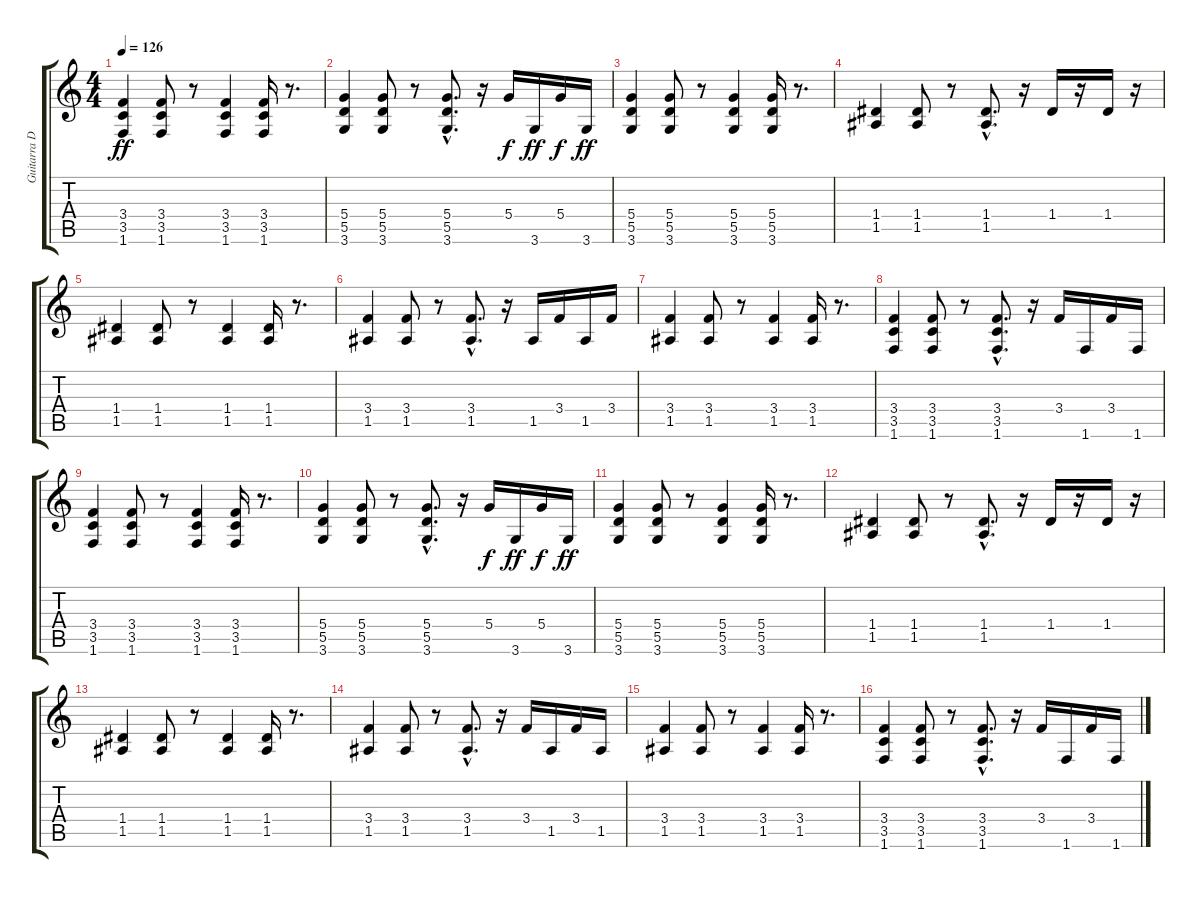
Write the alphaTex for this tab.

\track ("Guitarra Dist. ( Ritmica )" "Guitarra D") {instrument distortionguitar}
\staff {score tabs}
\tuning (E4 B3 G3 D3 A2 E2) {hide}
\ts (4 4)
\tempo 126
\clef g2
\ks c
(3.4 3.5 1.6).4{dy ff} (3.4 3.5 1.6).8 r.8 (3.4 3.5 1.6).4 (3.4 3.5 1.6).16 r.8{d} |
(5.4 5.5 3.6).4 (5.4 5.5 3.6).8 r.8 (5.4{hac} 5.5{hac} 3.6{hac}).8{d} r.16 5.4.16{dy f} 3.6.16{dy ff} 5.4.16{dy f} 3.6.16{dy ff} |
(5.4 5.5 3.6).4 (5.4 5.5 3.6).8 r.8 (5.4 5.5 3.6).4 (5.4 5.5 3.6).16 r.8{d} |
(1.4 1.5).4 (1.4 1.5).8 r.8 (1.4{hac} 1.5{hac}).8{d} r.16 1.4.16 r.16 1.4.16 r.16 |
(1.4 1.5).4 (1.4 1.5).8 r.8 (1.4 1.5).4 (1.4 1.5).16 r.8{d} |
(3.4 1.5).4 (3.4 1.5).8 r.8 (3.4{hac} 1.5{hac}).8{d} r.16 1.5.16 3.4.16 1.5.16 3.4.16 |
(3.4 1.5).4 (3.4 1.5).8 r.8 (3.4 1.5).4 (3.4 1.5).16 r.8{d} |
(3.4 3.5 1.6).4 (3.4 3.5 1.6).8 r.8 (3.4{hac} 3.5{hac} 1.6{hac}).8{d} r.16 3.4.16 1.6.16 3.4.16 1.6.16 |
(3.4 3.5 1.6).4 (3.4 3.5 1.6).8 r.8 (3.4 3.5 1.6).4 (3.4 3.5 1.6).16 r.8{d} |
(5.4 5.5 3.6).4 (5.4 5.5 3.6).8 r.8 (5.4{hac} 5.5{hac} 3.6{hac}).8{d} r.16 5.4.16{dy f} 3.6.16{dy ff} 5.4.16{dy f} 3.6.16{dy ff} |
(5.4 5.5 3.6).4 (5.4 5.5 3.6).8 r.8 (5.4 5.5 3.6).4 (5.4 5.5 3.6).16 r.8{d} |
(1.4 1.5).4 (1.4 1.5).8 r.8 (1.4{hac} 1.5{hac}).8{d} r.16 1.4.16 r.16 1.4.16 r.16 |
(1.4 1.5).4 (1.4 1.5).8 r.8 (1.4 1.5).4 (1.4 1.5).16 r.8{d} |
(3.4 1.5).4 (3.4 1.5).8 r.8 (3.4{hac} 1.5{hac}).8{d} r.16 3.4.16 1.5.16 3.4.16 1.5.16 |
(3.4 1.5).4 (3.4 1.5).8 r.8 (3.4 1.5).4 (3.4 1.5).16 r.8{d} |
(3.4 3.5 1.6).4 (3.4 3.5 1.6).8 r.8 (3.4{hac} 3.5{hac} 1.6{hac}).8{d} r.16 3.4.16 1.6.16 3.4.16 1.6.16
